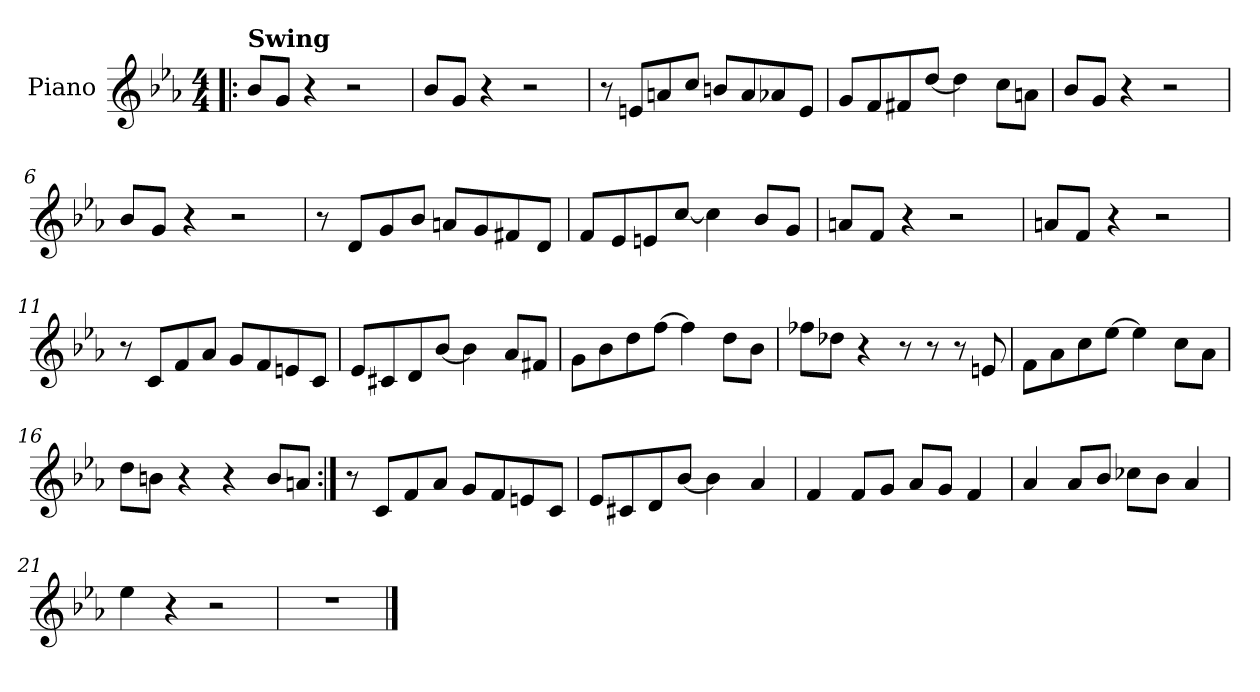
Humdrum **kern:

**kern
*part1
*staff1
*I"Piano
*I'Pno.
*clefG2
*k[b-e-a-]
*M4/4
*MM200
=1!|:
!LO:TX:a:B:t=Swing
8b-/L
8g/J
4r
2r
=2
8b-/L
8g/J
4r
2r
=3
8r
8en/L
8an/
8cc/J
8bn/L
8a/
8a-X/
8e/J
=4
8g/L
8f/
8f#X/
[8dd/J
4dd\]
8cc\L
8an\J
!!LO:LB:g=z
=5
8b-/L
8g/J
4r
2r
=6
8b-/L
8g/J
4r
2r
=7
8r
8d/L
8g/
8b-/J
8an/L
8g/
8f#X/
8d/J
=8
8f/L
8e-/
8en/
[8cc/J
4cc\]
8b-/L
8g/J
!!LO:LB:g=z
=9
8an/L
8f/J
4r
2r
=10
8an/L
8f/J
4r
2r
=11
8r
8c/L
8f/
8a-/J
8g/L
8f/
8en/
8c/J
=12
8e-/L
8c#X/
8d/
[8b-/J
4b-\]
8a-/L
8f#X/J
!!LO:LB:g=z
=13
8g\L
8b-\
8dd\
[8ff\J
4ff\]
8dd\L
8b-\J
=14
8ff-X\L
8dd-X\J
4r
8r
8r
8r
8en/
=15
8f\L
8a-\
8cc\
[8ee-\J
4ee-\]
8cc\L
8a-\J
=16
8dd\L
8bn\J
4r
4r
8b/L
8an/J
!!LO:LB:g=z
=17:|!
8r
8c/L
8f/
8a-/J
8g/L
8f/
8en/
8c/J
=18
8e-/L
8c#X/
8d/
[8b-/J
4b-\]
4a-/
=19
4f/
8f/L
8g/J
8a-/L
8g/J
4f/
=20
4a-/
8a-/L
8b-/J
8cc-X\L
8b-\J
4a-/
=21
4ee-\
4r
2r
=22
1r
==
*-
